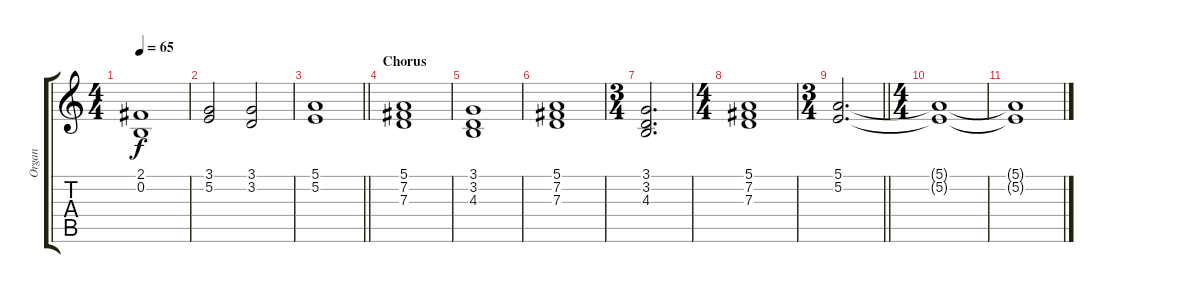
\track ("Organ" "Organ") {instrument percussiveorgan}
\staff {score tabs}
\tuning (E4 B3 G3 D3 A2 E2) {hide}
\ts (4 4)
\tempo 65
\clef g2
\ks c
(2.1 0.2).1{dy f} |
(3.1 5.2).2 (3.1 3.2).2 |
\barLineRight lightlight
(5.1 5.2).1 |
\section ("" "Chorus")
(5.1 7.2 7.3).1 |
(3.1 3.2 4.3).1 |
(5.1 7.2 7.3).1 |
\ts (3 4)
(3.1 3.2 4.3).2{d} |
\ts (4 4)
(5.1 7.2 7.3).1 |
\ts (3 4)
\barLineRight lightlight
(5.1 5.2).2{d} |
\ts (4 4)
(5.1{t} 5.2{t}).1 |
(5.1{t} 5.2{t}).1
